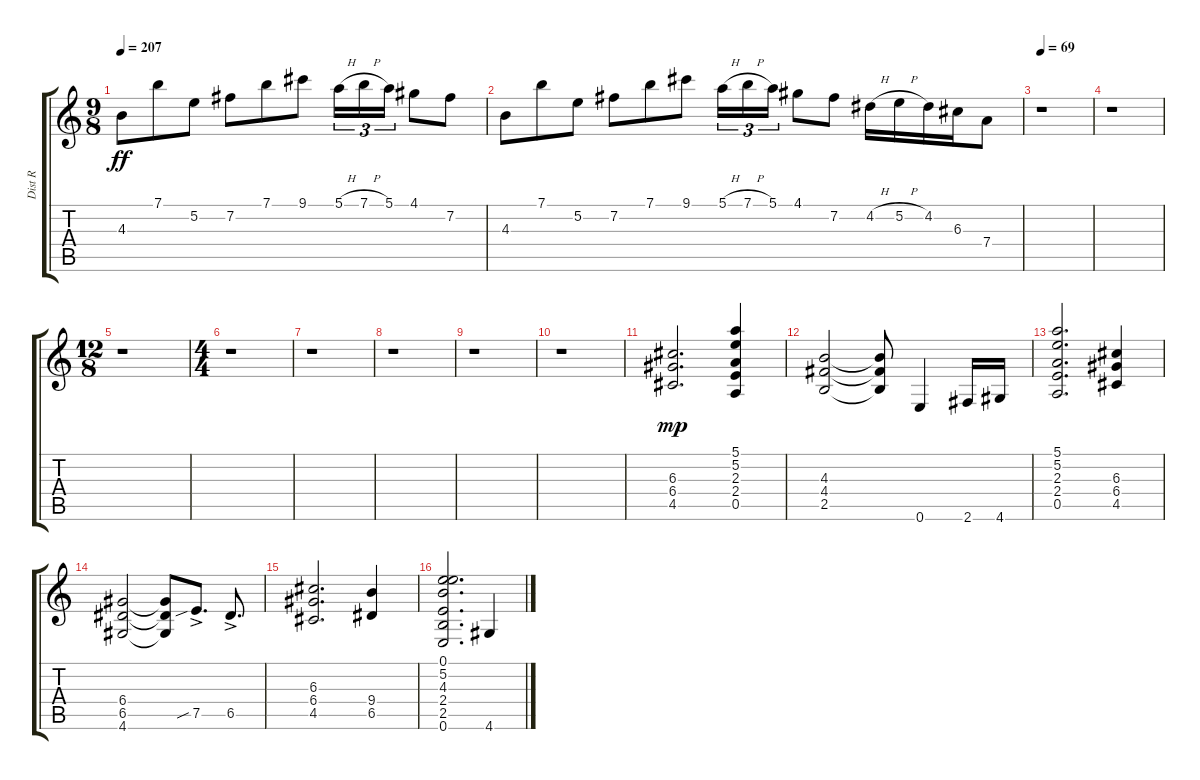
\track ("Dist R" "Dist R") {instrument distortionguitar}
\staff {score tabs}
\tuning (E4 B3 G3 D3 A2 E2) {hide}
\ts (9 8)
\tempo 207
\clef g2
\ks c
4.3.8{dy ff} 7.1.8 5.2.8 7.2.8 7.1.8 9.1.8 5.1{h}.16{tu (3 2)} 7.1{h}.16{tu (3 2)} 5.1.16{tu (3 2)} 4.1.8 7.2.8 |
4.3.8 7.1.8 5.2.8 7.2.8 7.1.8 9.1.8 5.1{h}.16{tu (3 2)} 7.1{h}.16{tu (3 2)} 5.1.16{tu (3 2)} 4.1.8 7.2.8 4.2{h}.16 5.2{h}.16 4.2.16 6.3.16 7.4.8 |
\tempo 69
r.1 |
r.1 |
\ts (12 8)
r.1 |
\ts (4 4)
r.1 |
r.1 |
r.1 |
r.1 |
r.1 |
(6.3 6.4 4.5).2{d dy mp} (5.1 5.2 2.3 2.4 0.5).4 |
(4.3 4.4 2.5).2 (4.3{t} 4.4{t} 2.5{t}).8 0.6.4 2.6.16 4.6.16 |
(5.1 5.2 2.3 2.4 0.5).2{d} (6.3 6.4 4.5).4 |
(6.4 6.5 4.6).2 (6.4{t} 6.5{t} 4.6{t}).8 7.5{sib ac}.8{d} 6.5{ac}.8{d} |
(6.3 6.4 4.5).2{d} (9.4 6.5).4 |
(0.1 5.2 4.3 2.4 2.5 0.6).2{d} 4.6.4
